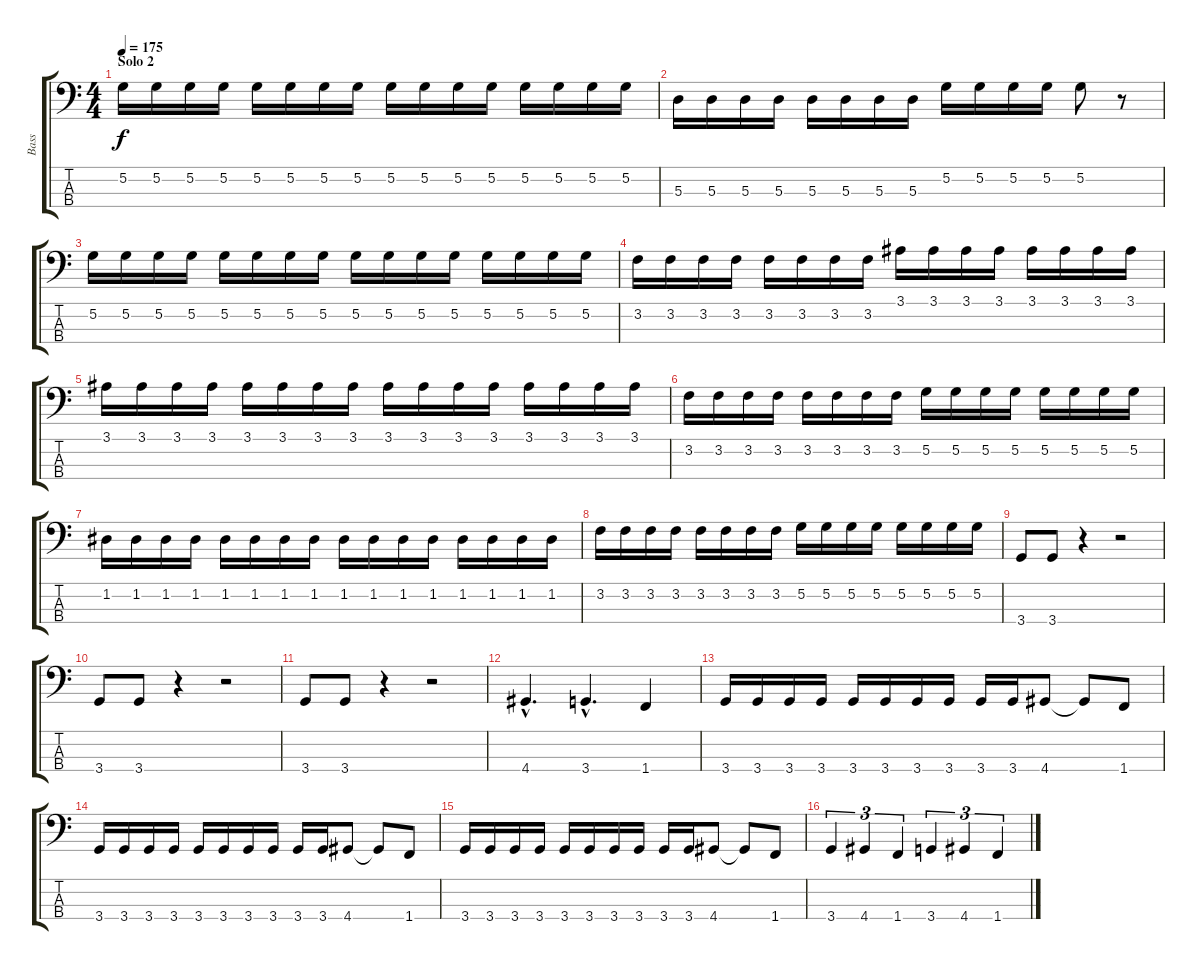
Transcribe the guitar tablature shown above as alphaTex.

\track ("Bass" "Bass") {instrument electricbassfinger}
\staff {score tabs}
\tuning (G2 D2 A1 E1) {hide}
\ts (4 4)
\section ("" "Solo 2")
\tempo 175
\clef f4
\ks c
5.2.16{dy f} 5.2.16 5.2.16 5.2.16 5.2.16 5.2.16 5.2.16 5.2.16 5.2.16 5.2.16 5.2.16 5.2.16 5.2.16 5.2.16 5.2.16 5.2.16 |
5.3.16 5.3.16 5.3.16 5.3.16 5.3.16 5.3.16 5.3.16 5.3.16 5.2.16 5.2.16 5.2.16 5.2.16 5.2.8 r.8 |
5.2.16 5.2.16 5.2.16 5.2.16 5.2.16 5.2.16 5.2.16 5.2.16 5.2.16 5.2.16 5.2.16 5.2.16 5.2.16 5.2.16 5.2.16 5.2.16 |
3.2.16 3.2.16 3.2.16 3.2.16 3.2.16 3.2.16 3.2.16 3.2.16 3.1.16 3.1.16 3.1.16 3.1.16 3.1.16 3.1.16 3.1.16 3.1.16 |
3.1.16 3.1.16 3.1.16 3.1.16 3.1.16 3.1.16 3.1.16 3.1.16 3.1.16 3.1.16 3.1.16 3.1.16 3.1.16 3.1.16 3.1.16 3.1.16 |
3.2.16 3.2.16 3.2.16 3.2.16 3.2.16 3.2.16 3.2.16 3.2.16 5.2.16 5.2.16 5.2.16 5.2.16 5.2.16 5.2.16 5.2.16 5.2.16 |
1.2.16 1.2.16 1.2.16 1.2.16 1.2.16 1.2.16 1.2.16 1.2.16 1.2.16 1.2.16 1.2.16 1.2.16 1.2.16 1.2.16 1.2.16 1.2.16 |
3.2.16 3.2.16 3.2.16 3.2.16 3.2.16 3.2.16 3.2.16 3.2.16 5.2.16 5.2.16 5.2.16 5.2.16 5.2.16 5.2.16 5.2.16 5.2.16 |
3.4.8 3.4.8 r.4 r.2 |
3.4.8 3.4.8 r.4 r.2 |
3.4.8 3.4.8 r.4 r.2 |
4.4{hac}.4{d} 3.4{hac}.4{d} 1.4.4 |
3.4.16 3.4.16 3.4.16 3.4.16 3.4.16 3.4.16 3.4.16 3.4.16 3.4.16 3.4.16 4.4.8 4.4{t}.8 1.4.8 |
3.4.16 3.4.16 3.4.16 3.4.16 3.4.16 3.4.16 3.4.16 3.4.16 3.4.16 3.4.16 4.4.8 4.4{t}.8 1.4.8 |
3.4.16 3.4.16 3.4.16 3.4.16 3.4.16 3.4.16 3.4.16 3.4.16 3.4.16 3.4.16 4.4.8 4.4{t}.8 1.4.8 |
3.4.4{tu (3 2)} 4.4.4{tu (3 2)} 1.4.4{tu (3 2)} 3.4.4{tu (3 2)} 4.4.4{tu (3 2)} 1.4.4{tu (3 2)}
